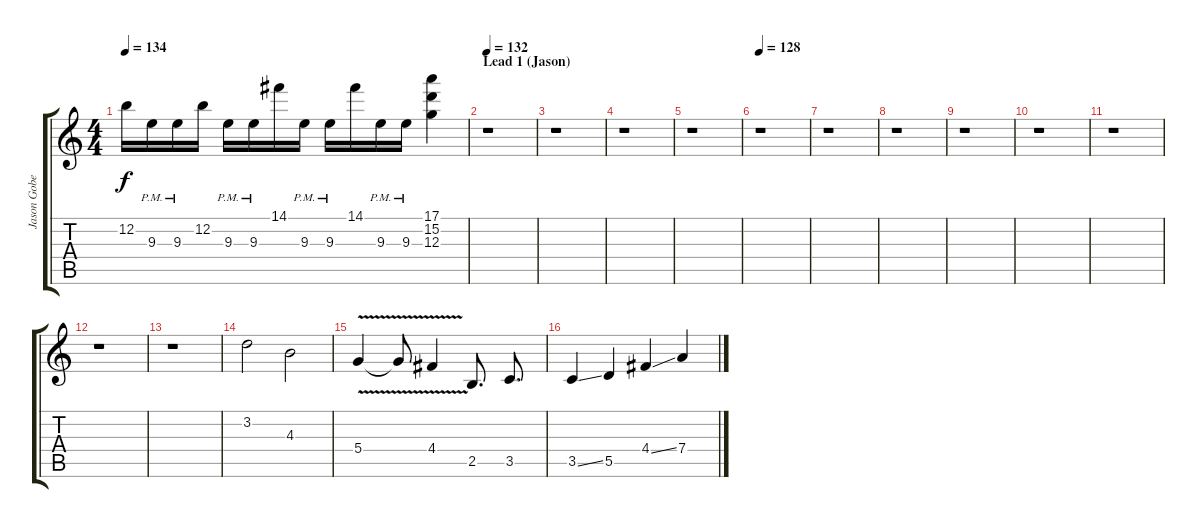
\track ("Jason Gobel (distortion)" "Jason Gobe") {instrument distortionguitar}
\staff {score tabs}
\tuning (E4 B3 G3 D3 A2 E2) {hide}
\ts (4 4)
\tempo 134
\clef g2
\ks c
12.2.16{dy f} 9.3{pm}.16 9.3{pm}.16 12.2.16 9.3{pm}.16 9.3{pm}.16 14.1.16 9.3{pm}.16 9.3{pm}.16 14.1.16 9.3{pm}.16 9.3{pm}.16 (17.1 15.2 12.3).4 |
\section ("" "Lead 1 (Jason)")
\tempo 132
r.1 |
r.1 |
r.1 |
r.1 |
\tempo 128
r.1 |
r.1 |
r.1 |
r.1 |
r.1 |
r.1 |
r.1 |
r.1 |
3.2.2 4.3.2 |
5.4{v}.4 5.4{t}.8 4.4{v}.4 2.5.8{d} 3.5.8{d} |
3.5{ss}.4 5.5.4 4.4{ss}.4 7.4.4
